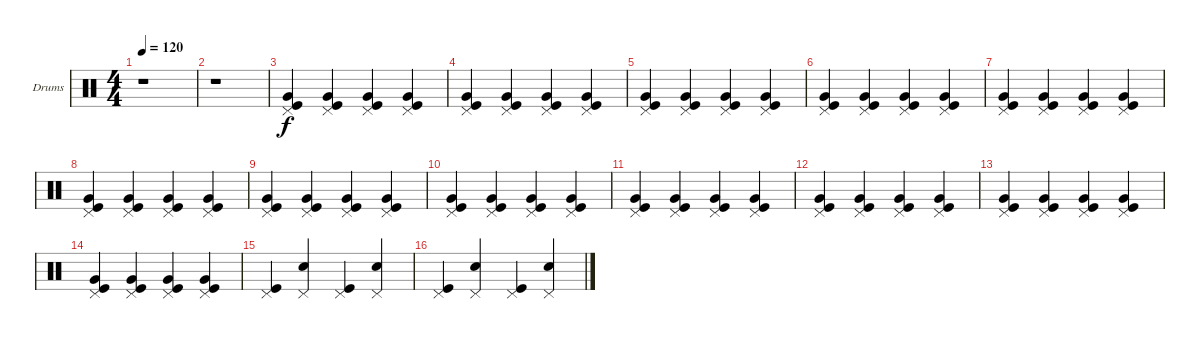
\bracketExtendMode groupsimilarinstruments
\firstSystemTrackNameOrientation horizontal
\otherSystemsTrackNameOrientation horizontal
\track ("Drumkit" "Drums") {instrument percussion}
\staff {score}
\articulation defaults
\ts (4 4)
\tempo 120
\clef neutral
\ks c
r.1{dy f} |
r.1 |
("Pedal Hi-Hat (hit)" "Very Low Tom (hit)" "Kick (hit)").4 ("Pedal Hi-Hat (hit)" "Very Low Tom (hit)" "Kick (hit)").4 ("Pedal Hi-Hat (hit)" "Very Low Tom (hit)" "Kick (hit)").4 ("Pedal Hi-Hat (hit)" "Very Low Tom (hit)" "Kick (hit)").4 |
("Pedal Hi-Hat (hit)" "Very Low Tom (hit)" "Kick (hit)").4 ("Pedal Hi-Hat (hit)" "Very Low Tom (hit)" "Kick (hit)").4 ("Pedal Hi-Hat (hit)" "Very Low Tom (hit)" "Kick (hit)").4 ("Pedal Hi-Hat (hit)" "Very Low Tom (hit)" "Kick (hit)").4 |
("Pedal Hi-Hat (hit)" "Very Low Tom (hit)" "Kick (hit)").4 ("Pedal Hi-Hat (hit)" "Very Low Tom (hit)" "Kick (hit)").4 ("Pedal Hi-Hat (hit)" "Very Low Tom (hit)" "Kick (hit)").4 ("Pedal Hi-Hat (hit)" "Very Low Tom (hit)" "Kick (hit)").4 |
("Pedal Hi-Hat (hit)" "Very Low Tom (hit)" "Kick (hit)").4 ("Pedal Hi-Hat (hit)" "Very Low Tom (hit)" "Kick (hit)").4 ("Pedal Hi-Hat (hit)" "Very Low Tom (hit)" "Kick (hit)").4 ("Pedal Hi-Hat (hit)" "Very Low Tom (hit)" "Kick (hit)").4 |
("Pedal Hi-Hat (hit)" "Very Low Tom (hit)" "Kick (hit)").4 ("Pedal Hi-Hat (hit)" "Very Low Tom (hit)" "Kick (hit)").4 ("Pedal Hi-Hat (hit)" "Very Low Tom (hit)" "Kick (hit)").4 ("Pedal Hi-Hat (hit)" "Very Low Tom (hit)" "Kick (hit)").4 |
("Pedal Hi-Hat (hit)" "Very Low Tom (hit)" "Kick (hit)").4 ("Pedal Hi-Hat (hit)" "Very Low Tom (hit)" "Kick (hit)").4 ("Pedal Hi-Hat (hit)" "Very Low Tom (hit)" "Kick (hit)").4 ("Pedal Hi-Hat (hit)" "Very Low Tom (hit)" "Kick (hit)").4 |
("Pedal Hi-Hat (hit)" "Very Low Tom (hit)" "Kick (hit)").4 ("Pedal Hi-Hat (hit)" "Very Low Tom (hit)" "Kick (hit)").4 ("Pedal Hi-Hat (hit)" "Very Low Tom (hit)" "Kick (hit)").4 ("Pedal Hi-Hat (hit)" "Very Low Tom (hit)" "Kick (hit)").4 |
("Pedal Hi-Hat (hit)" "Very Low Tom (hit)" "Kick (hit)").4 ("Pedal Hi-Hat (hit)" "Very Low Tom (hit)" "Kick (hit)").4 ("Pedal Hi-Hat (hit)" "Very Low Tom (hit)" "Kick (hit)").4 ("Pedal Hi-Hat (hit)" "Very Low Tom (hit)" "Kick (hit)").4 |
("Pedal Hi-Hat (hit)" "Very Low Tom (hit)" "Kick (hit)").4 ("Pedal Hi-Hat (hit)" "Very Low Tom (hit)" "Kick (hit)").4 ("Pedal Hi-Hat (hit)" "Very Low Tom (hit)" "Kick (hit)").4 ("Pedal Hi-Hat (hit)" "Very Low Tom (hit)" "Kick (hit)").4 |
("Pedal Hi-Hat (hit)" "Very Low Tom (hit)" "Kick (hit)").4 ("Pedal Hi-Hat (hit)" "Very Low Tom (hit)" "Kick (hit)").4 ("Pedal Hi-Hat (hit)" "Very Low Tom (hit)" "Kick (hit)").4 ("Pedal Hi-Hat (hit)" "Very Low Tom (hit)" "Kick (hit)").4 |
("Pedal Hi-Hat (hit)" "Very Low Tom (hit)" "Kick (hit)").4 ("Pedal Hi-Hat (hit)" "Very Low Tom (hit)" "Kick (hit)").4 ("Pedal Hi-Hat (hit)" "Very Low Tom (hit)" "Kick (hit)").4 ("Pedal Hi-Hat (hit)" "Very Low Tom (hit)" "Kick (hit)").4 |
("Pedal Hi-Hat (hit)" "Very Low Tom (hit)" "Kick (hit)").4 ("Pedal Hi-Hat (hit)" "Very Low Tom (hit)" "Kick (hit)").4 ("Pedal Hi-Hat (hit)" "Very Low Tom (hit)" "Kick (hit)").4 ("Pedal Hi-Hat (hit)" "Very Low Tom (hit)" "Kick (hit)").4 |
("Pedal Hi-Hat (hit)" "Kick (hit)").4 ("Pedal Hi-Hat (hit)" "Snare (hit) 2").4 ("Pedal Hi-Hat (hit)" "Kick (hit)").4 ("Pedal Hi-Hat (hit)" "Snare (hit) 2").4 |
("Pedal Hi-Hat (hit)" "Kick (hit)").4 ("Pedal Hi-Hat (hit)" "Snare (hit) 2").4 ("Pedal Hi-Hat (hit)" "Kick (hit)").4 ("Pedal Hi-Hat (hit)" "Snare (hit) 2").4
